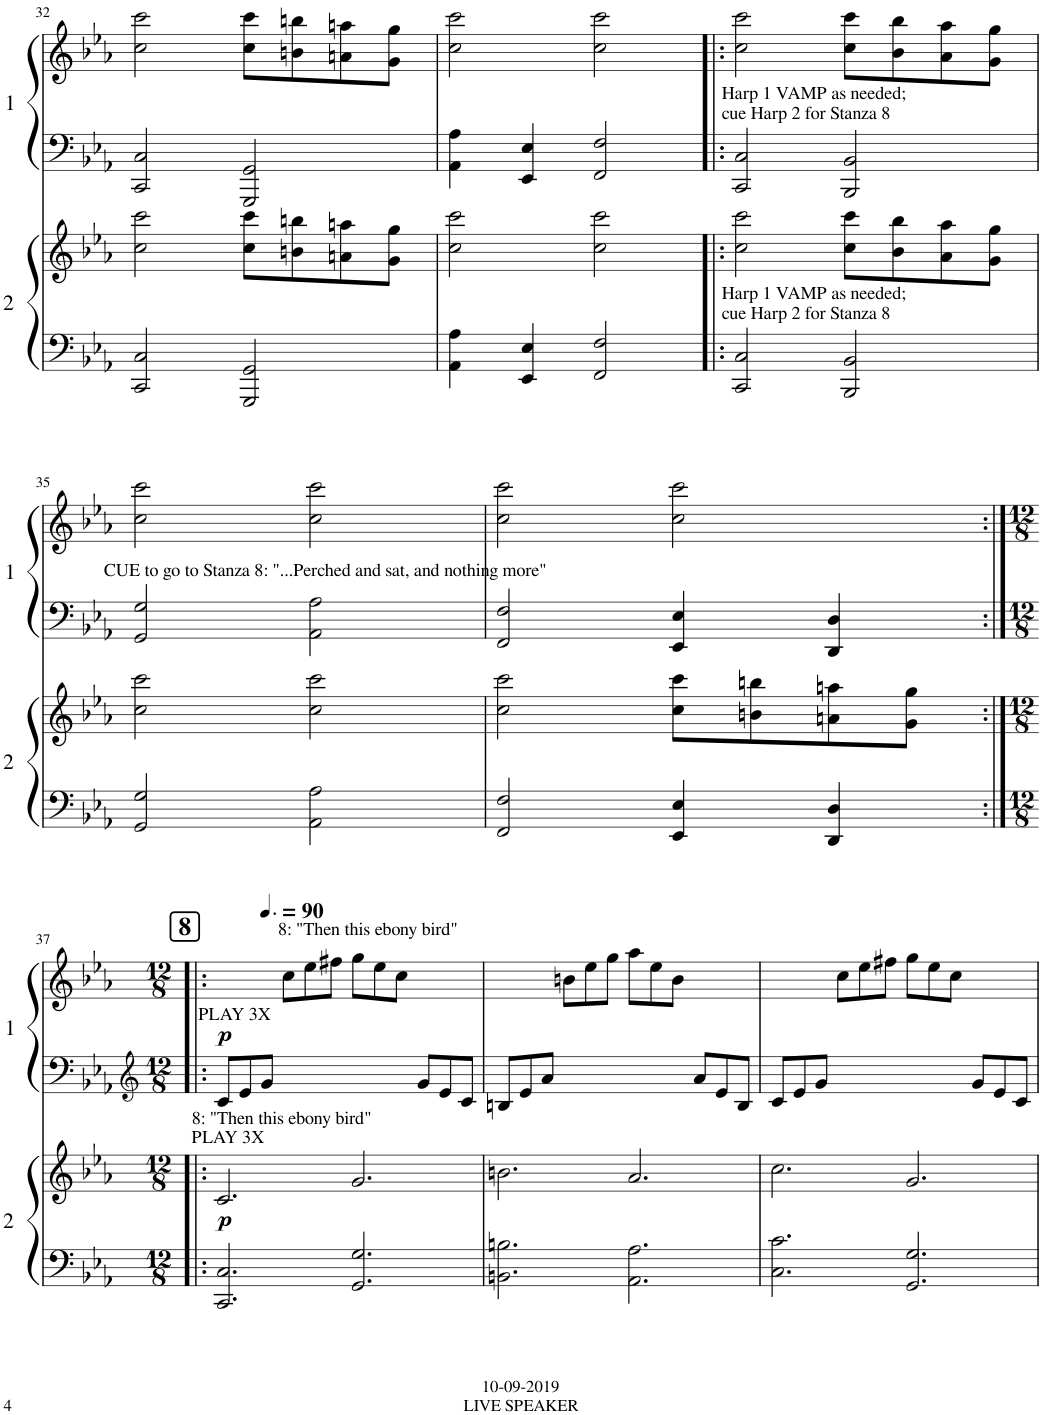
**kern	**kern	**dynam	**kern	**kern	**dynam
*part2	*part2	*part2	*part1	*part1	*part1
*staff4	*staff3	*staff3/4	*staff2	*staff1	*staff1/2
*I"2	*	*	*I"1	*	*
!!LO:PB:g=z
*clefF4	*clefG2	*	*clefF4	*clefG2	*
*k[b-e-a-]	*k[b-e-a-]	*	*k[b-e-a-]	*k[b-e-a-]	*
*M4/4	*M4/4	*	*M4/4	*M4/4	*
=32	=32	=32	=32	=32	=32
2CC/ 2C/	2cc\ 2ccc\	.	2CC/ 2C/	2cc\ 2ccc\	.
2GGG/ 2GG/	8cc\ 8ccc\L	.	2GGG/ 2GG/	8cc\ 8ccc\L	.
.	8bn\ 8bbn\	.	.	8bn\ 8bbn\	.
.	8an\ 8aan\	.	.	8an\ 8aan\	.
.	8g\ 8gg\J	.	.	8g\ 8gg\J	.
=33	=33	=33	=33	=33	=33
4AA-\ 4A-\	2cc\ 2ccc\	.	4AA-\ 4A-\	2cc\ 2ccc\	.
4EE-/ 4E-/	.	.	4EE-/ 4E-/	.	.
2FF/ 2F/	2cc\ 2ccc\	.	2FF/ 2F/	2cc\ 2ccc\	.
=34!|:	=34!|:	=34!|:	=34!|:	=34!|:	=34!|:
!	!	!	!	!LO:TX:b:t=Harp 1 VAMP as needed;	!
!	!	!	!	!LO:TX:b:t=cue Harp 2 for Stanza 8	!
!	!LO:TX:b:t=Harp 1 VAMP as needed;	!	!	!	!
!	!LO:TX:b:t=cue Harp 2 for Stanza 8	!	!	!	!
2CC/ 2C/	2cc\ 2ccc\	.	2CC/ 2C/	2cc\ 2ccc\	.
2BBB-/ 2BB-/	8cc\ 8ccc\L	.	2BBB-/ 2BB-/	8cc\ 8ccc\L	.
.	8b-\ 8bb-\	.	.	8b-\ 8bb-\	.
.	8a-\ 8aa-\	.	.	8a-\ 8aa-\	.
.	8g\ 8gg\J	.	.	8g\ 8gg\J	.
!!LO:LB:g=z
=35	=35	=35	=35	=35	=35
!	!	!	!	!LO:TX:b:t=CUE to go to Stanza 8&colon; "...Perched and sat, and nothing more"	!
2GG/ 2G/	2cc\ 2ccc\	.	2GG/ 2G/	2cc\ 2ccc\	.
2AA-\ 2A-\	2cc\ 2ccc\	.	2AA-\ 2A-\	2cc\ 2ccc\	.
=36	=36	=36	=36	=36	=36
2FF/ 2F/	2cc\ 2ccc\	.	2FF/ 2F/	2cc\ 2ccc\	.
4EE-/ 4E-/	8cc\ 8ccc\L	.	4EE-/ 4E-/	2cc\ 2ccc\	.
.	8bn\ 8bbn\	.	.	.	.
4DD/ 4D/	8an\ 8aan\	.	4DD/ 4D/	.	.
.	8g\ 8gg\J	.	.	.	.
!!LO:LB:g=z
=37:|!|:	=37:|!|:	=37:|!|:	=37:|!|:	=37:|!|:	=37:|!|:
!!LO:REH:place=s1:a:B:cj:fs=14:t=8
*	*	*	*clefG2	*	*
*M12/8	*M12/8	*	*M12/8	*M12/8	*
*	*	*	*	*MM135	*
*	*	*	*^	*	*
!	!	!	!	!	!LO:TX:a:t=8&colon; "Then this ebony bird"	!
!	!	!	!	!	!LO:TX:b:t=PLAY 3X	!
!	!LO:TX:a:t=8&colon; "Then this ebony bird"	!	!	!	!	!
!	!LO:TX:a:t=PLAY 3X	!	!	!	!	!
!	!	!LO:DY:b	!	!	!	!LO:DY:b
2.CC/ 2.C/	2.c/	p	8c/L	1.ryy	4.ryy	p
.	.	.	8e-/	.	.	.
.	.	.	8g/J	.	.	.
.	.	.	2.ryy	.	8cc\L	.
.	.	.	.	.	8ee-\	.
.	.	.	.	.	8ff#X\J	.
2.GG/ 2.G/	2.g/	.	.	.	8gg\L	.
.	.	.	.	.	8ee-\	.
.	.	.	.	.	8cc\J	.
.	.	.	8g/L	.	4.ryy	.
.	.	.	8e-/	.	.	.
.	.	.	8c/J	.	.	.
=38	=38	=38	=38	=38	=38	=38
2.BBn\ 2.Bn\	2.bn\	.	8Bn/L	1.ryy	4.ryy	.
.	.	.	8e-/	.	.	.
.	.	.	8a-/J	.	.	.
.	.	.	2.ryy	.	8bn\L	.
.	.	.	.	.	8ee-\	.
.	.	.	.	.	8gg\J	.
2.AA-\ 2.A-\	2.a-/	.	.	.	8aa-\L	.
.	.	.	.	.	8ee-\	.
.	.	.	.	.	8b\J	.
.	.	.	8a-/L	.	4.ryy	.
.	.	.	8e-/	.	.	.
.	.	.	8B/J	.	.	.
=39	=39	=39	=39	=39	=39	=39
2.C\ 2.c\	2.cc\	.	8c/L	1.ryy	4.ryy	.
.	.	.	8e-/	.	.	.
.	.	.	8g/J	.	.	.
.	.	.	2.ryy	.	8cc\L	.
.	.	.	.	.	8ee-\	.
.	.	.	.	.	8ff#X\J	.
2.GG/ 2.G/	2.g/	.	.	.	8gg\L	.
.	.	.	.	.	8ee-\	.
.	.	.	.	.	8cc\J	.
.	.	.	8g/L	.	4.ryy	.
.	.	.	8e-/	.	.	.
.	.	.	8c/J	.	.	.
*	*	*	*v	*v	*	*
=	=	=	=	=	=
*-	*-	*-	*-	*-	*-
